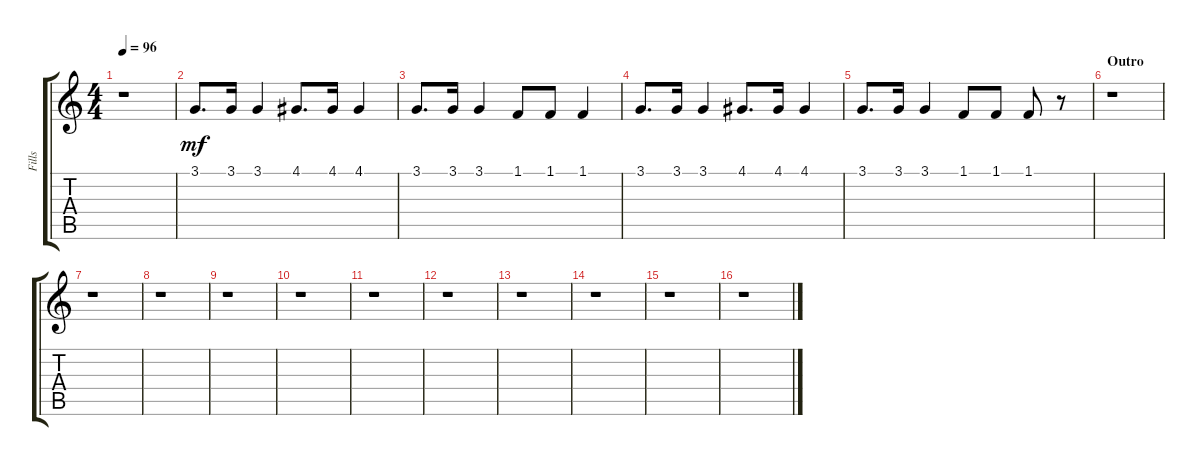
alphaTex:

\track ("Fills" "Fills") {instrument voiceoohs}
\staff {score tabs}
\tuning (E4 B3 G3 D3 A2 E2) {hide}
\ts (4 4)
\tempo 96
\clef g2
\ks aminor
r.1{dy mf} |
3.1.8{d} 3.1.16 3.1.4 4.1.8{d} 4.1.16 4.1.4 |
3.1.8{d} 3.1.16 3.1.4 1.1.8 1.1.8 1.1.4 |
3.1.8{d} 3.1.16 3.1.4 4.1.8{d} 4.1.16 4.1.4 |
3.1.8{d} 3.1.16 3.1.4 1.1.8 1.1.8 1.1.8 r.8 |
\section ("" "Outro")
r.1 |
r.1 |
r.1 |
r.1 |
r.1 |
r.1 |
r.1 |
r.1 |
r.1 |
r.1 |
r.1
